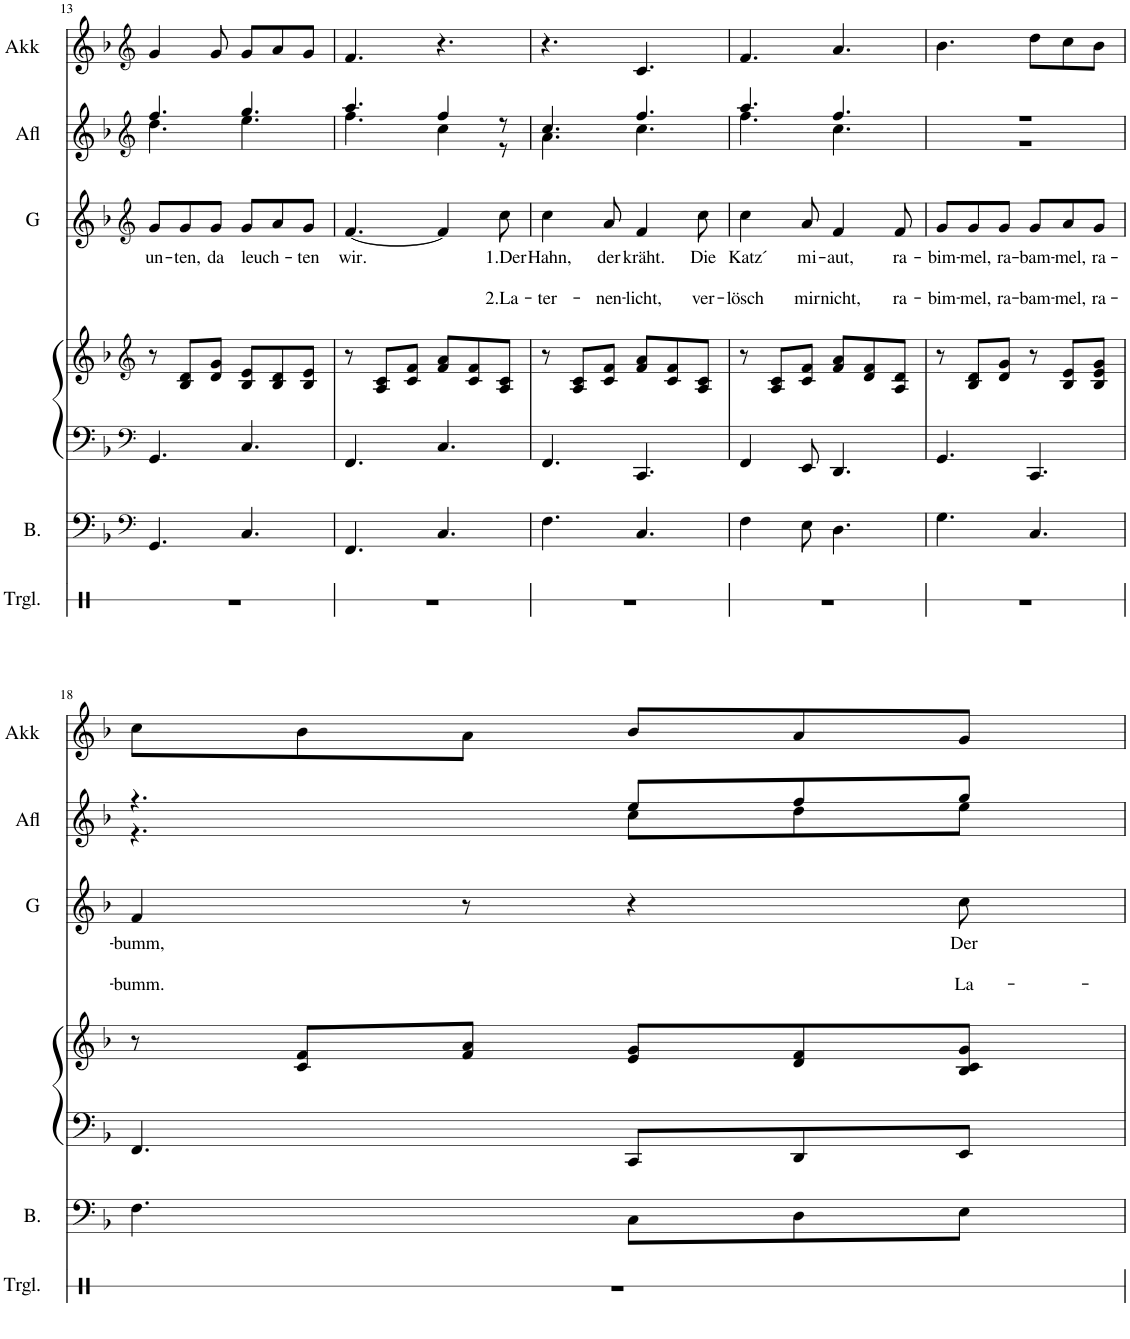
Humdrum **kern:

**kern	**kern	**kern	**kern	**kern	**text	**text	**text	**kern	**kern
*part6	*part5	*part4	*part4	*part3	*part3	*part3	*part3	*part2	*part1
*staff7	*staff6	*staff5	*staff4	*staff3	*staff3	*staff3	*staff3	*staff2	*staff1
*I"Triangel	*I"Bass	*I"Klavier links	*	*I"Gesang	*	*	*	*I"Altflöten	*I"Akkordeon
*I'Trgl.	*I'B.	*	*	*I'G	*	*	*	*I'Afl	*I'Akk
!!LO:PB:g=z
*clefX	*clefF4	*clefF4	*clefG2	*clefG2	*	*	*	*clefG2	*clefG2
*	*Trd7c12	*	*	*	*	*	*	*	*
*k[]	*k[b-]	*k[b-]	*k[b-]	*k[b-]	*	*	*	*k[b-]	*k[b-]
*M6/8	*M6/8	*M6/8	*M6/8	*M6/8	*	*	*	*M6/8	*M6/8
=13	=13	=13	=13	=13	=13	=13	=13	=13	=13
!	!	!	!	!	!LO:LY:b	!	!	!	!
*	*	*	*	*	*	*	*	*^	*
2.r	4.GG/	4.GG/	8r	8g/L	un-	.	.	4.ff/	4.dd\	4g/
!	!	!	!	!	!LO:LY:b	!	!	!	!	!
.	.	.	8B-/ 8d/L	8g/	ten,	.	.	.	.	.
!	!	!	!	!	!LO:LY:b	!	!	!	!	!
.	.	.	8d/ 8g/J	8g/J	da	.	.	.	.	8g/
!	!	!	!	!	!LO:LY:b	!	!	!	!	!
.	4.C/	4.C/	8B-/ 8e/L	8g/L	leuch-	.	.	4.gg/	4.ee\	8g/L
.	.	.	8B-/ 8d/	8a/	.	.	.	.	.	8a/
!	!	!	!	!	!LO:LY:b	!	!	!	!	!
.	.	.	8B-/ 8e/J	8g/J	ten	.	.	.	.	8g/J
=14	=14	=14	=14	=14	=14	=14	=14	=14	=14	=14
!	!	!	!	!	!LO:LY:b	!	!	!	!	!
2.r	4.FF/	4.FF/	8r	[4.f/	wir.	.	.	4.aa/	4.ff\	4.f/
.	.	.	8A/ 8c/L	.	.	.	.	.	.	.
.	.	.	8c/ 8f/J	.	.	.	.	.	.	.
.	4.C/	4.C/	8f/ 8a/L	4f/]	.	.	.	4ff/	4cc\	4.r
.	.	.	8c/ 8f/	.	.	.	.	.	.	.
!	!	!	!	!	!LO:LY:b	!	!LO:LY:b	!	!	!
.	.	.	8A/ 8c/J	8cc\	1.Der	.	2.La-	8r	8r	.
=15	=15	=15	=15	=15	=15	=15	=15	=15	=15	=15
!	!	!	!	!	!LO:LY:b	!	!LO:LY:b	!	!	!
2.r	4.F\	4.FF/	8r	4cc\	Hahn,	.	ter-	4.cc/	4.a\	4.r
.	.	.	8A/ 8c/L	.	.	.	.	.	.	.
!	!	!	!	!	!LO:LY:b	!	!LO:LY:b	!	!	!
.	.	.	8c/ 8f/J	8a/	der	.	nen-	.	.	.
!	!	!	!	!	!LO:LY:b	!	!LO:LY:b	!	!	!
.	4.C/	4.CC/	8f/ 8a/L	4f/	kräht.	.	licht,	4.ff/	4.cc\	4.c/
.	.	.	8c/ 8f/	.	.	.	.	.	.	.
!	!	!	!	!	!LO:LY:b	!	!LO:LY:b	!	!	!
.	.	.	8A/ 8c/J	8cc\	Die	.	ver-	.	.	.
=16	=16	=16	=16	=16	=16	=16	=16	=16	=16	=16
!	!	!	!	!	!LO:LY:b	!	!LO:LY:b	!	!	!
2.r	4F\	4FF/	8r	4cc\	Katz´	.	lösch	4.aa/	4.ff\	4.f/
.	.	.	8A/ 8c/L	.	.	.	.	.	.	.
!	!	!	!	!	!LO:LY:b	!	!LO:LY:b	!	!	!
.	8E\	8EE/	8c/ 8f/J	8a/	mi-	.	mir	.	.	.
!	!	!	!	!	!LO:LY:b	!	!LO:LY:b	!	!	!
.	4.D\	4.DD/	8f/ 8a/L	4f/	aut,	.	nicht,	4.ff/	4.cc\	4.a/
.	.	.	8d/ 8f/	.	.	.	.	.	.	.
!	!	!	!	!	!LO:LY:b	!	!LO:LY:b	!	!	!
.	.	.	8A/ 8d/J	8f/	ra-	.	ra-	.	.	.
=17	=17	=17	=17	=17	=17	=17	=17	=17	=17	=17
!	!	!	!	!	!LO:LY:b	!	!LO:LY:b	!	!	!
2.r	4.G\	4.GG/	8r	8g/L	bim-	.	bim-	2.r	2.r	4.b-\
!	!	!	!	!	!LO:LY:b	!	!LO:LY:b	!	!	!
.	.	.	8B-/ 8d/L	8g/	mel,	.	mel,	.	.	.
!	!	!	!	!	!LO:LY:b	!	!LO:LY:b	!	!	!
.	.	.	8d/ 8g/J	8g/J	ra-	.	ra-	.	.	.
!	!	!	!	!	!LO:LY:b	!	!LO:LY:b	!	!	!
.	4.C/	4.CC/	8r	8g/L	bam-	.	bam-	.	.	8dd\L
!	!	!	!	!	!LO:LY:b	!	!LO:LY:b	!	!	!
.	.	.	8B-/ 8e/L	8a/	mel,	.	mel,	.	.	8cc\
!	!	!	!	!	!LO:LY:b	!	!LO:LY:b	!	!	!
.	.	.	8B-/ 8e/ 8g/J	8g/J	ra-	.	ra-	.	.	8b-\J
!!LO:LB:g=z
=18	=18	=18	=18	=18	=18	=18	=18	=18	=18	=18
!	!	!	!	!	!LO:LY:b	!	!LO:LY:b	!	!	!
2.r	4.F\	4.FF/	8r	4f/	bumm,	.	bumm.	4.r	4.r	8cc\L
.	.	.	8c/ 8f/L	.	.	.	.	.	.	8b-\
.	.	.	8f/ 8a/J	8r	.	.	.	.	.	8a\J
.	8C\L	8CC/L	8e/ 8g/L	4r	.	.	.	8ee/L	8cc\L	8b-/L
.	8D\	8DD/	8d/ 8f/	.	.	.	.	8ff/	8dd\	8a/
!	!	!	!	!	!LO:LY:b	!	!LO:LY:b	!	!	!
.	8E\J	8EE/J	8B-/ 8c/ 8g/J	8cc\	Der	.	La-	8gg/J	8ee\J	8g/J
*	*	*	*	*	*	*	*	*v	*v	*
=	=	=	=	=	=	=	=	=	=
*-	*-	*-	*-	*-	*-	*-	*-	*-	*-
